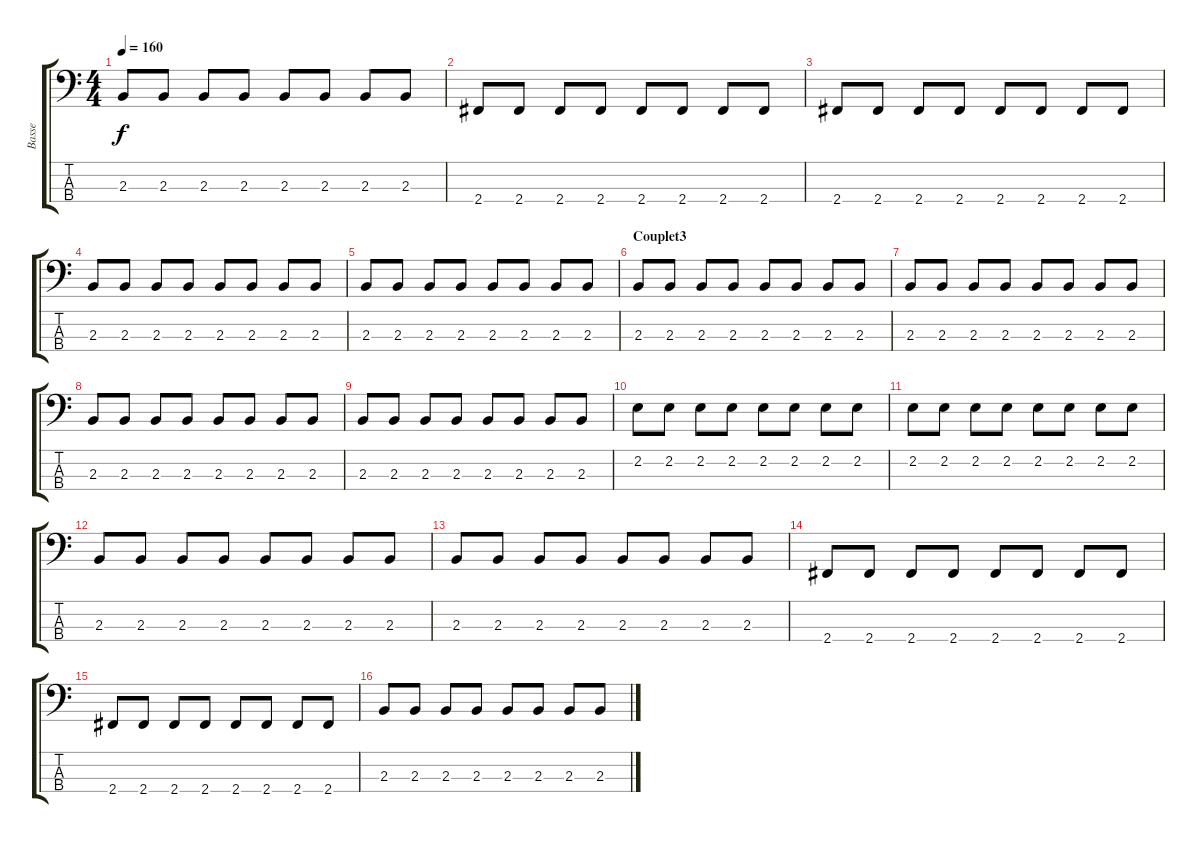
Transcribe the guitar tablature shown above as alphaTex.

\track ("Basse" "Basse") {instrument electricbassfinger}
\staff {score tabs}
\tuning (G2 D2 A1 E1) {hide}
\ts (4 4)
\tempo 160
\clef f4
\ks c
2.3.8{dy f} 2.3.8 2.3.8 2.3.8 2.3.8 2.3.8 2.3.8 2.3.8 |
2.4.8 2.4.8 2.4.8 2.4.8 2.4.8 2.4.8 2.4.8 2.4.8 |
2.4.8 2.4.8 2.4.8 2.4.8 2.4.8 2.4.8 2.4.8 2.4.8 |
2.3.8 2.3.8 2.3.8 2.3.8 2.3.8 2.3.8 2.3.8 2.3.8 |
2.3.8 2.3.8 2.3.8 2.3.8 2.3.8 2.3.8 2.3.8 2.3.8 |
\section ("" "Couplet3")
2.3.8 2.3.8 2.3.8 2.3.8 2.3.8 2.3.8 2.3.8 2.3.8 |
2.3.8 2.3.8 2.3.8 2.3.8 2.3.8 2.3.8 2.3.8 2.3.8 |
2.3.8 2.3.8 2.3.8 2.3.8 2.3.8 2.3.8 2.3.8 2.3.8 |
2.3.8 2.3.8 2.3.8 2.3.8 2.3.8 2.3.8 2.3.8 2.3.8 |
2.2.8 2.2.8 2.2.8 2.2.8 2.2.8 2.2.8 2.2.8 2.2.8 |
2.2.8 2.2.8 2.2.8 2.2.8 2.2.8 2.2.8 2.2.8 2.2.8 |
2.3.8 2.3.8 2.3.8 2.3.8 2.3.8 2.3.8 2.3.8 2.3.8 |
2.3.8 2.3.8 2.3.8 2.3.8 2.3.8 2.3.8 2.3.8 2.3.8 |
2.4.8 2.4.8 2.4.8 2.4.8 2.4.8 2.4.8 2.4.8 2.4.8 |
2.4.8 2.4.8 2.4.8 2.4.8 2.4.8 2.4.8 2.4.8 2.4.8 |
2.3.8 2.3.8 2.3.8 2.3.8 2.3.8 2.3.8 2.3.8 2.3.8
